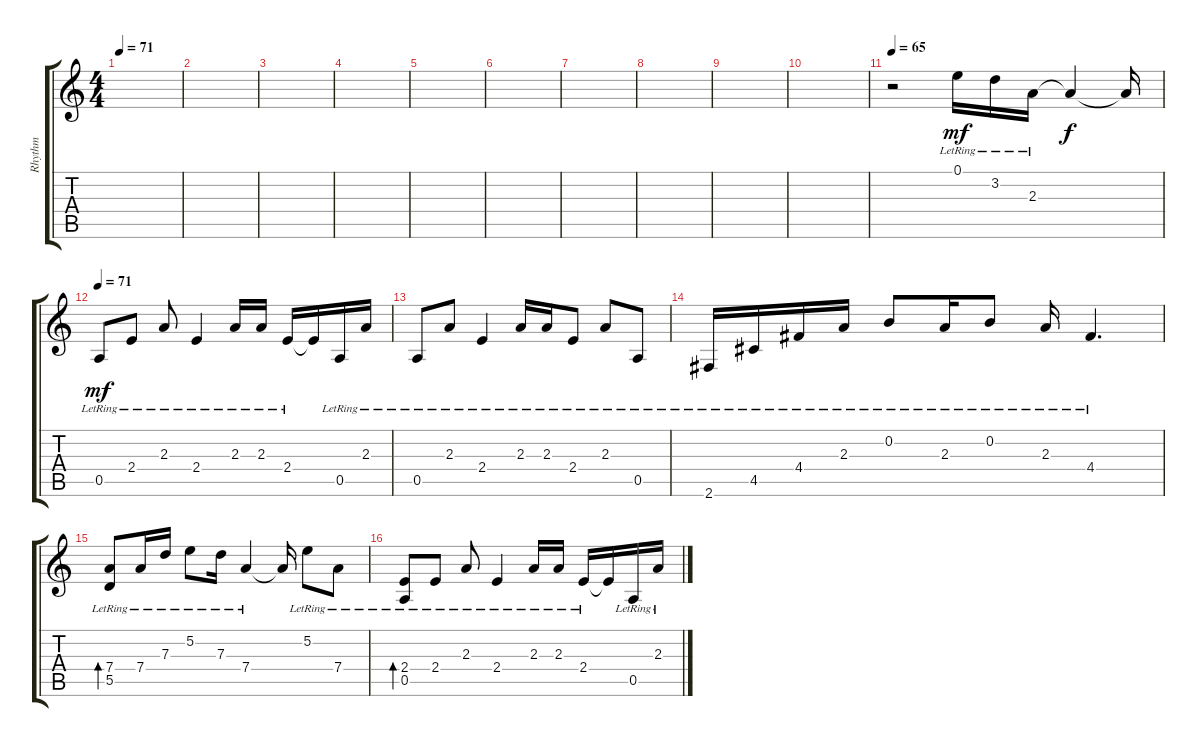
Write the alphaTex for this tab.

\track ("Rhythm" "Rhythm") {instrument acousticguitarsteel}
\staff {score tabs}
\tuning (E4 B3 G3 D3 A2 E2) {hide}
\ts (4 4)
\tempo 71
\clef g2
\ks c
|
|
|
|
|
|
|
|
|
|
\tempo 65
r.2 0.1{lr}.16{dy mf} 3.2{lr}.16 2.3{lr}.16 2.3{t}.4{dy f} 2.3{t}.16 |
\tempo 71
0.5{lr}.8{dy mf} 2.4{lr}.8 2.3{lr}.8 2.4{lr}.4 2.3{lr}.16 2.3{lr}.16 2.4{lr}.16 2.4{t}.16 0.5{lr}.16 2.3{lr}.16 |
0.5{lr}.8 2.3{lr}.8 2.4{lr}.4 2.3{lr}.16 2.3{lr}.16 2.4{lr}.8 2.3{lr}.8 0.5{lr}.8 |
2.6{lr}.16 4.5{lr}.16 4.4{lr}.16 2.3{lr}.16 0.2{lr}.8 2.3{lr}.16 0.2{lr}.8 2.3{lr}.16 4.4{lr}.4{d} |
(7.4{lr} 5.5{lr}).8{bd 240} 7.4{lr}.16 7.3{lr}.16 5.2{lr}.8 7.3{lr}.16 7.4{lr}.4 7.4{t}.16 5.2{lr}.8 7.4{lr}.8 |
(2.4 0.5{lr}).8{bd 240} 2.4{lr}.8 2.3{lr}.8 2.4{lr}.4 2.3{lr}.16 2.3{lr}.16 2.4{lr}.16 2.4{t}.16 0.5{lr}.16 2.3{lr}.16
